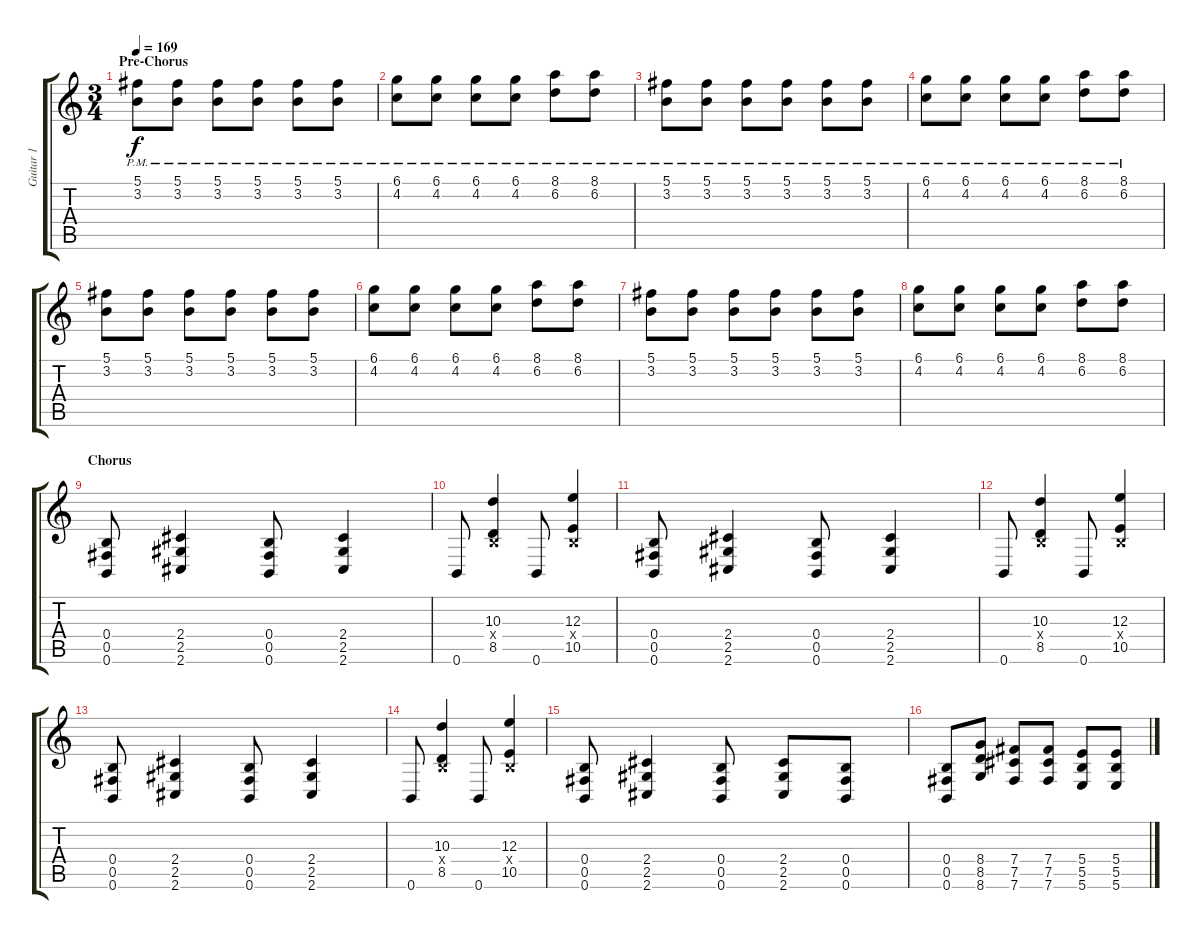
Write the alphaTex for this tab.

\track ("Guitar 1" "Guitar 1") {instrument distortionguitar}
\staff {score tabs}
\tuning (Db4 Ab3 E3 B2 Gb2 B1) {hide}
\ts (3 4)
\section ("" "Pre-Chorus")
\tempo 169
\clef g2
\ks c
(5.1{pm} 3.2{pm}).8{dy f} (5.1{pm} 3.2{pm}).8 (5.1{pm} 3.2{pm}).8 (5.1{pm} 3.2{pm}).8 (5.1{pm} 3.2{pm}).8 (5.1{pm} 3.2{pm}).8 |
(6.1{pm} 4.2{pm}).8 (6.1{pm} 4.2{pm}).8 (6.1{pm} 4.2{pm}).8 (6.1{pm} 4.2{pm}).8 (8.1{pm} 6.2{pm}).8 (8.1{pm} 6.2{pm}).8 |
(5.1{pm} 3.2{pm}).8 (5.1{pm} 3.2{pm}).8 (5.1{pm} 3.2{pm}).8 (5.1{pm} 3.2{pm}).8 (5.1{pm} 3.2{pm}).8 (5.1{pm} 3.2{pm}).8 |
(6.1{pm} 4.2{pm}).8 (6.1{pm} 4.2{pm}).8 (6.1{pm} 4.2{pm}).8 (6.1{pm} 4.2{pm}).8 (8.1{pm} 6.2{pm}).8 (8.1{pm} 6.2{pm}).8 |
(5.1 3.2).8 (5.1 3.2).8 (5.1 3.2).8 (5.1 3.2).8 (5.1 3.2).8 (5.1 3.2).8 |
(6.1 4.2).8 (6.1 4.2).8 (6.1 4.2).8 (6.1 4.2).8 (8.1 6.2).8 (8.1 6.2).8 |
(5.1 3.2).8 (5.1 3.2).8 (5.1 3.2).8 (5.1 3.2).8 (5.1 3.2).8 (5.1 3.2).8 |
(6.1 4.2).8 (6.1 4.2).8 (6.1 4.2).8 (6.1 4.2).8 (8.1 6.2).8 (8.1 6.2).8 |
\section ("" "Chorus")
(0.4 0.5 0.6).8 (2.4 2.5 2.6).4 (0.4 0.5 0.6).8 (2.4 2.5 2.6).4 |
0.6.8 (10.3 0.4{x} 8.5).4 0.6.8 (12.3 0.4{x} 10.5).4 |
(0.4 0.5 0.6).8 (2.4 2.5 2.6).4 (0.4 0.5 0.6).8 (2.4 2.5 2.6).4 |
0.6.8 (10.3 0.4{x} 8.5).4 0.6.8 (12.3 0.4{x} 10.5).4 |
(0.4 0.5 0.6).8 (2.4 2.5 2.6).4 (0.4 0.5 0.6).8 (2.4 2.5 2.6).4 |
0.6.8 (10.3 0.4{x} 8.5).4 0.6.8 (12.3 0.4{x} 10.5).4 |
(0.4 0.5 0.6).8 (2.4 2.5 2.6).4 (0.4 0.5 0.6).8 (2.4 2.5 2.6).8 (0.4 0.5 0.6).8 |
(0.4 0.5 0.6).8 (8.4 8.5 8.6).8 (7.4 7.5 7.6).8 (7.4 7.5 7.6).8 (5.4 5.5 5.6).8 (5.4 5.5 5.6).8
